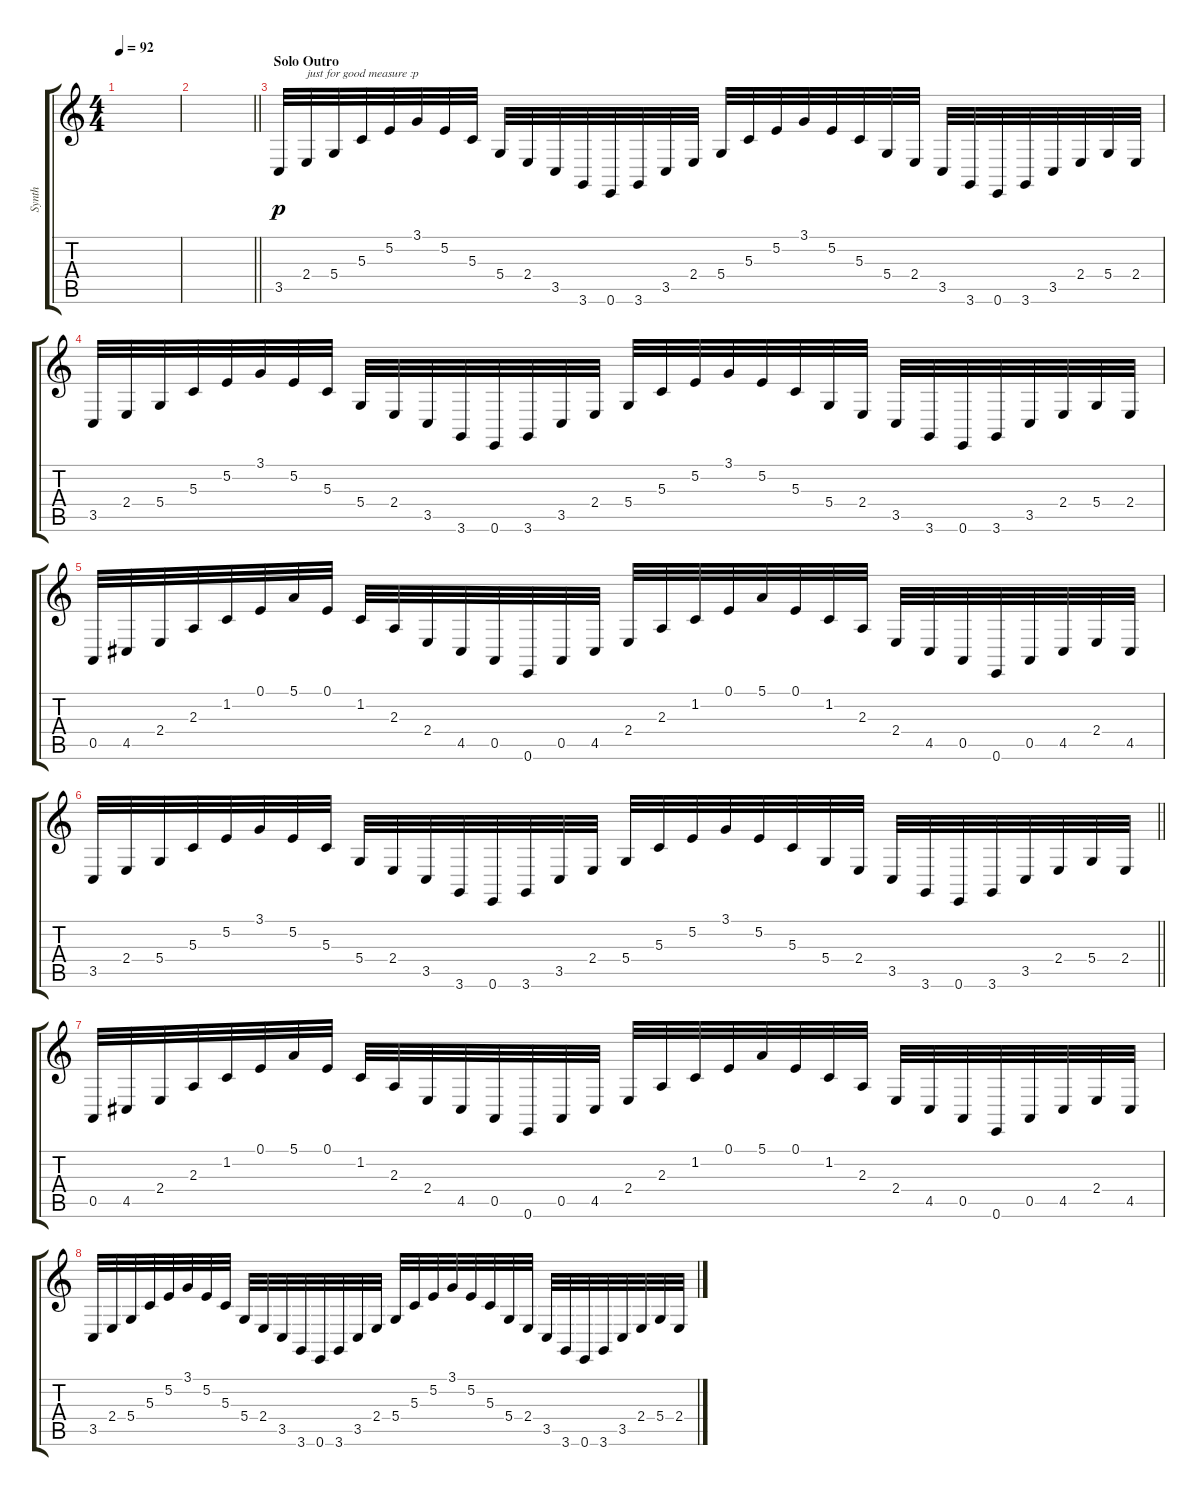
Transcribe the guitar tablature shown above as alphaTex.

\track ("Synth" "Synth") {instrument celesta}
\staff {score tabs}
\tuning (E4 B3 G3 D3 A2 E2) {hide}
\ts (4 4)
\tempo 92
\clef g2
\ks c
|
\barLineRight lightlight
|
\section ("" "Solo Outro")
3.5.32{dy p instrument orchestralharp} 2.4.32{txt "just for good measure :p"} 5.4.32 5.3.32 5.2.32 3.1.32 5.2.32 5.3.32 5.4.32 2.4.32 3.5.32 3.6.32 0.6.32 3.6.32 3.5.32 2.4.32 5.4.32 5.3.32 5.2.32 3.1.32 5.2.32 5.3.32 5.4.32 2.4.32 3.5.32 3.6.32 0.6.32 3.6.32 3.5.32 2.4.32 5.4.32 2.4.32 |
3.5.32 2.4.32 5.4.32 5.3.32 5.2.32 3.1.32 5.2.32 5.3.32 5.4.32 2.4.32 3.5.32 3.6.32 0.6.32 3.6.32 3.5.32 2.4.32 5.4.32 5.3.32 5.2.32 3.1.32 5.2.32 5.3.32 5.4.32 2.4.32 3.5.32 3.6.32 0.6.32 3.6.32 3.5.32 2.4.32 5.4.32 2.4.32 |
0.5.32 4.5.32 2.4.32 2.3.32 1.2.32 0.1.32 5.1.32 0.1.32 1.2.32 2.3.32 2.4.32 4.5.32 0.5.32 0.6.32 0.5.32 4.5.32 2.4.32 2.3.32 1.2.32 0.1.32 5.1.32 0.1.32 1.2.32 2.3.32 2.4.32 4.5.32 0.5.32 0.6.32 0.5.32 4.5.32 2.4.32 4.5.32 |
\barLineRight lightlight
3.5.32 2.4.32 5.4.32 5.3.32 5.2.32 3.1.32 5.2.32 5.3.32 5.4.32 2.4.32 3.5.32 3.6.32 0.6.32 3.6.32 3.5.32 2.4.32 5.4.32 5.3.32 5.2.32 3.1.32 5.2.32 5.3.32 5.4.32 2.4.32 3.5.32 3.6.32 0.6.32 3.6.32 3.5.32 2.4.32 5.4.32 2.4.32 |
\section ("" "")
0.5.32 4.5.32 2.4.32 2.3.32 1.2.32 0.1.32 5.1.32 0.1.32 1.2.32 2.3.32 2.4.32 4.5.32 0.5.32 0.6.32 0.5.32 4.5.32 2.4.32 2.3.32 1.2.32 0.1.32 5.1.32 0.1.32 1.2.32 2.3.32 2.4.32 4.5.32 0.5.32 0.6.32 0.5.32 4.5.32 2.4.32 4.5.32 |
3.5.32{balance 16} 2.4.32 5.4.32 5.3.32 5.2.32 3.1.32 5.2.32 5.3.32 5.4.32 2.4.32 3.5.32 3.6.32 0.6.32 3.6.32 3.5.32 2.4.32 5.4.32 5.3.32 5.2.32 3.1.32 5.2.32 5.3.32 5.4.32 2.4.32 3.5.32 3.6.32 0.6.32 3.6.32 3.5.32 2.4.32 5.4.32 2.4.32
